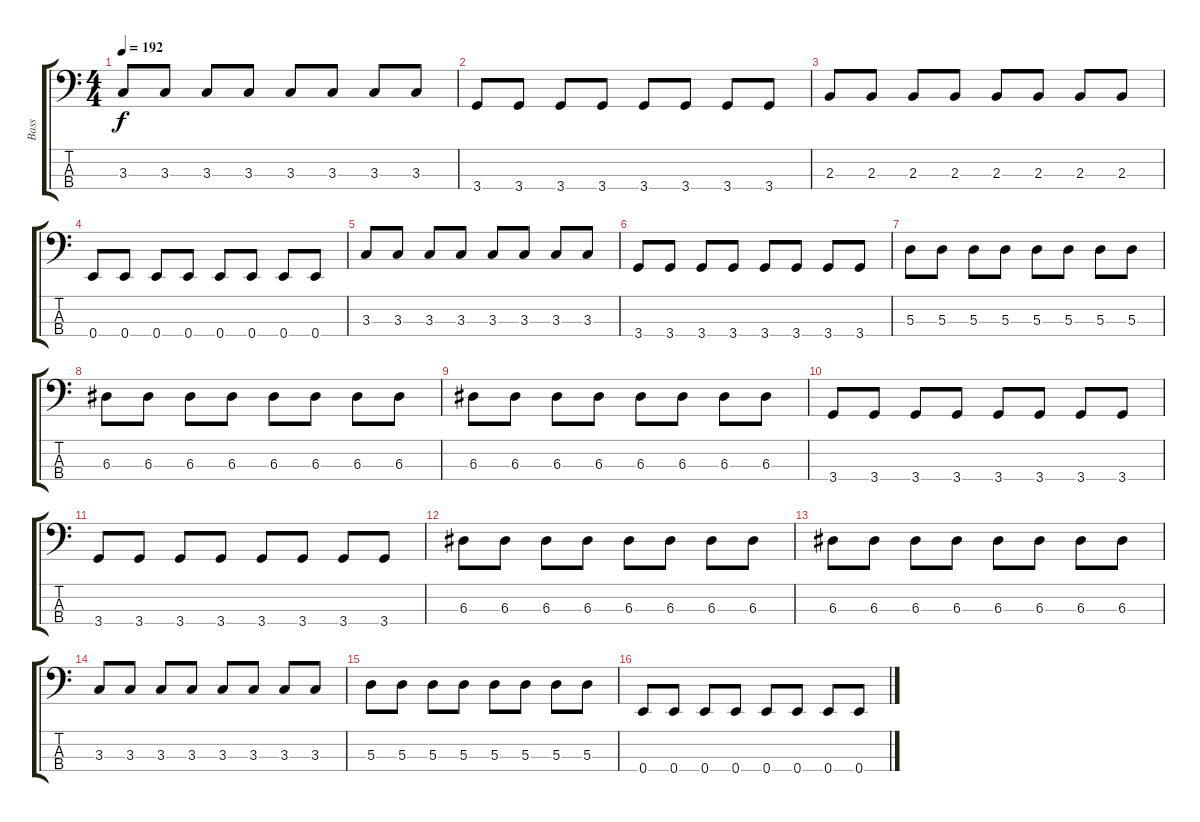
\track ("Bass" "Bass") {instrument electricbasspick}
\staff {score tabs}
\tuning (G2 D2 A1 E1) {hide}
\ts (4 4)
\tempo 192
\clef f4
\ks c
3.3.8{dy f} 3.3.8 3.3.8 3.3.8 3.3.8 3.3.8 3.3.8 3.3.8 |
3.4.8 3.4.8 3.4.8 3.4.8 3.4.8 3.4.8 3.4.8 3.4.8 |
2.3.8 2.3.8 2.3.8 2.3.8 2.3.8 2.3.8 2.3.8 2.3.8 |
0.4.8 0.4.8 0.4.8 0.4.8 0.4.8 0.4.8 0.4.8 0.4.8 |
3.3.8 3.3.8 3.3.8 3.3.8 3.3.8 3.3.8 3.3.8 3.3.8 |
3.4.8 3.4.8 3.4.8 3.4.8 3.4.8 3.4.8 3.4.8 3.4.8 |
5.3.8 5.3.8 5.3.8 5.3.8 5.3.8 5.3.8 5.3.8 5.3.8 |
6.3.8 6.3.8 6.3.8 6.3.8 6.3.8 6.3.8 6.3.8 6.3.8 |
6.3.8 6.3.8 6.3.8 6.3.8 6.3.8 6.3.8 6.3.8 6.3.8 |
3.4.8 3.4.8 3.4.8 3.4.8 3.4.8 3.4.8 3.4.8 3.4.8 |
3.4.8 3.4.8 3.4.8 3.4.8 3.4.8 3.4.8 3.4.8 3.4.8 |
6.3.8 6.3.8 6.3.8 6.3.8 6.3.8 6.3.8 6.3.8 6.3.8 |
6.3.8 6.3.8 6.3.8 6.3.8 6.3.8 6.3.8 6.3.8 6.3.8 |
3.3.8 3.3.8 3.3.8 3.3.8 3.3.8 3.3.8 3.3.8 3.3.8 |
5.3.8 5.3.8 5.3.8 5.3.8 5.3.8 5.3.8 5.3.8 5.3.8 |
0.4.8 0.4.8 0.4.8 0.4.8 0.4.8 0.4.8 0.4.8 0.4.8
